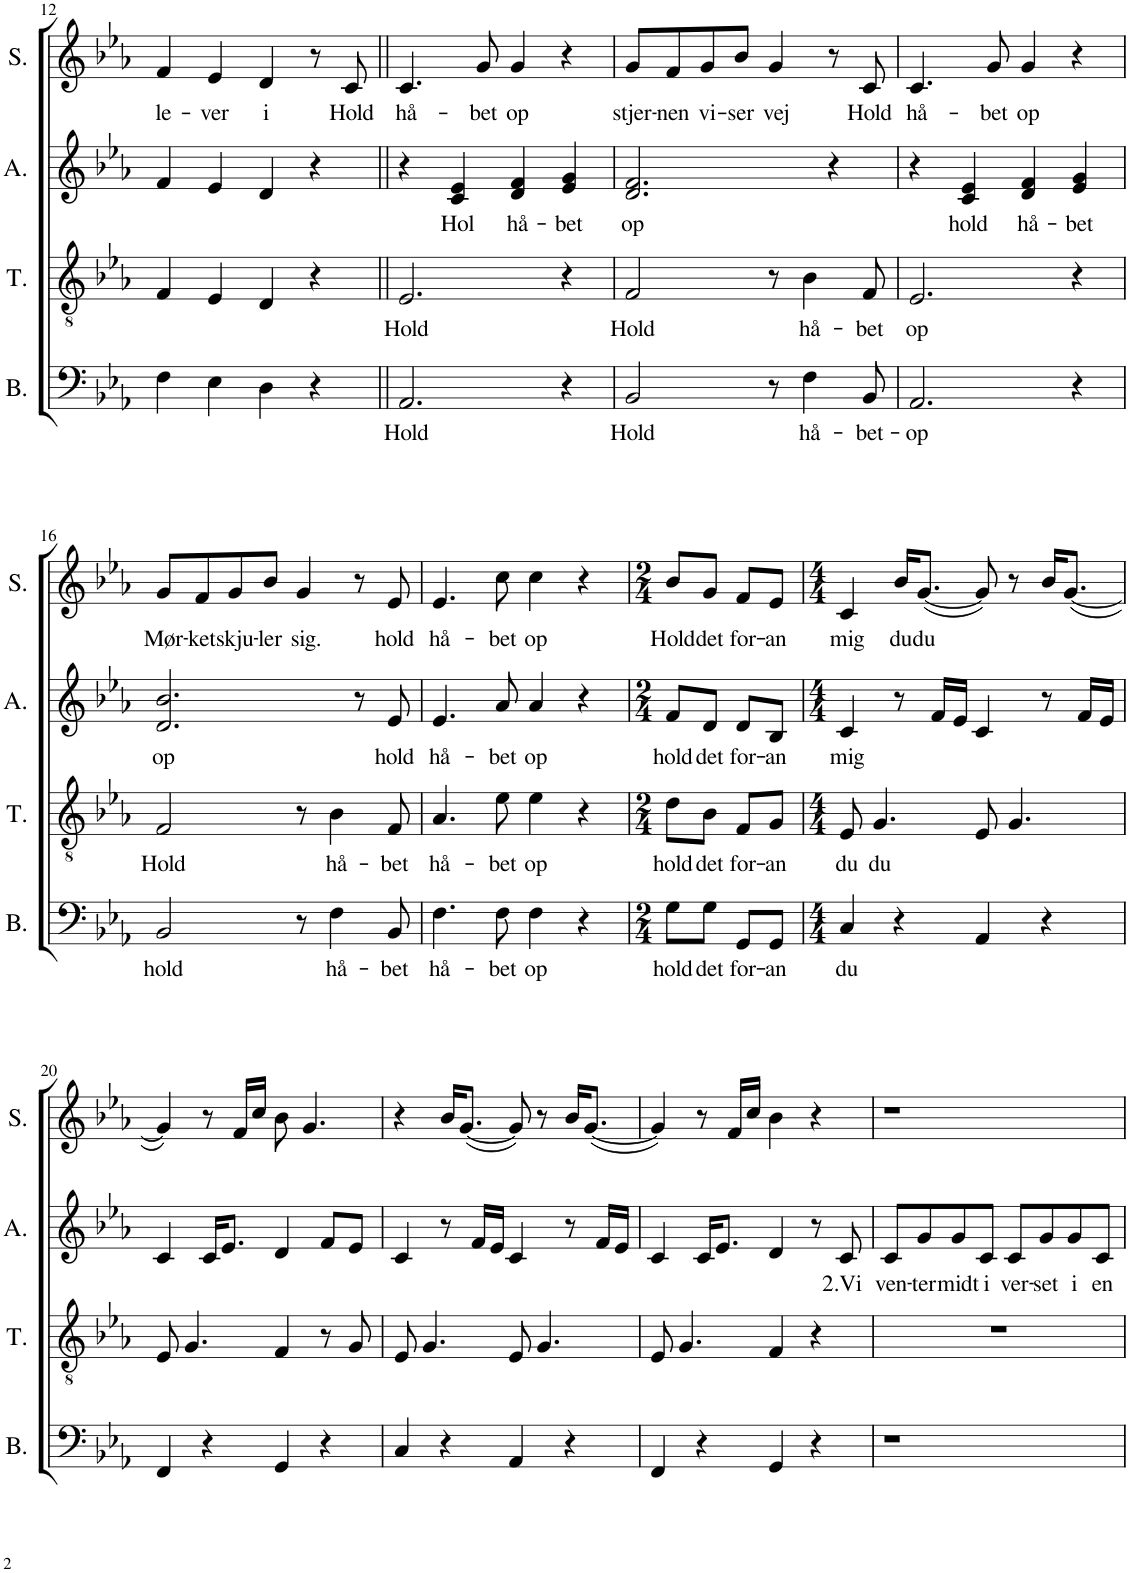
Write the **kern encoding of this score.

**kern	**text	**kern	**text	**kern	**text	**kern	**text
*part4	*part4	*part3	*part3	*part2	*part2	*part1	*part1
*staff4	*staff4	*staff3	*staff3	*staff2	*staff2	*staff1	*staff1
*I"Bass	*	*I"Tenor	*	*I"Alto	*	*I"Soprano	*
*I'B.	*	*I'T.	*	*I'A.	*	*I'S.	*
!!LO:PB:g=z
*clefF4	*	*clefGv2	*	*clefG2	*	*clefG2	*
*k[b-e-a-]	*	*k[b-e-a-]	*	*k[b-e-a-]	*	*k[b-e-a-]	*
*M4/4	*	*M4/4	*	*M4/4	*	*M4/4	*
=12	=12	=12	=12	=12	=12	=12	=12
!	!	!	!	!	!	!	!LO:LY:b
4F\	.	4F/	.	4f/	.	4f/	le-
!	!	!	!	!	!	!	!LO:LY:b
4E-\	.	4E-/	.	4e-/	.	4e-/	-ver
!	!	!	!	!	!	!	!LO:LY:b
4D\	.	4D/	.	4d/	.	4d/	i
4r	.	4r	.	4r	.	8r	.
!	!	!	!	!	!	!	!LO:LY:b
.	.	.	.	.	.	8c/	Hold
=13||	=13||	=13||	=13||	=13||	=13||	=13||	=13||
!	!LO:LY:b	!	!LO:LY:b	!	!	!	!LO:LY:b
2.AA-/	Hold	2.E-/	Hold	4r	.	4.c/	hå-
!	!	!	!	!	!LO:LY:b	!	!
.	.	.	.	4c/ 4e-/	Hol	.	.
!	!	!	!	!	!	!	!LO:LY:b
.	.	.	.	.	.	8g/	-bet
!	!	!	!	!	!LO:LY:b	!	!LO:LY:b
.	.	.	.	4d/ 4f/	hå-	4g/	op
!	!	!	!	!	!LO:LY:b	!	!
4r	.	4r	.	4e-/ 4g/	-bet	4r	.
=14	=14	=14	=14	=14	=14	=14	=14
!	!LO:LY:b	!	!LO:LY:b	!	!LO:LY:b	!	!LO:LY:b
2BB-/	Hold	2F/	Hold	2.d/ 2.f/	op	8g/L	stjer-
!	!	!	!	!	!	!	!LO:LY:b
.	.	.	.	.	.	8f/	-nen
!	!	!	!	!	!	!	!LO:LY:b
.	.	.	.	.	.	8g/	vi-
!	!	!	!	!	!	!	!LO:LY:b
.	.	.	.	.	.	8b-/J	-ser
!	!	!	!	!	!	!	!LO:LY:b
8r	.	8r	.	.	.	4g/	vej
!	!LO:LY:b	!	!LO:LY:b	!	!	!	!
4F\	hå-	4B-\	hå-	.	.	.	.
.	.	.	.	4r	.	8r	.
!	!LO:LY:b	!	!LO:LY:b	!	!	!	!LO:LY:b
8BB-/	-bet-	8F/	-bet	.	.	8c/	Hold
=15	=15	=15	=15	=15	=15	=15	=15
!	!LO:LY:b	!	!LO:LY:b	!	!	!	!LO:LY:b
2.AA-/	-op	2.E-/	op	4r	.	4.c/	hå-
!	!	!	!	!	!LO:LY:b	!	!
.	.	.	.	4c/ 4e-/	hold	.	.
!	!	!	!	!	!	!	!LO:LY:b
.	.	.	.	.	.	8g/	-bet
!	!	!	!	!	!LO:LY:b	!	!LO:LY:b
.	.	.	.	4d/ 4f/	hå-	4g/	op
!	!	!	!	!	!LO:LY:b	!	!
4r	.	4r	.	4e-/ 4g/	-bet	4r	.
!!LO:LB:g=z
=16	=16	=16	=16	=16	=16	=16	=16
!	!LO:LY:b	!	!LO:LY:b	!	!LO:LY:b	!	!LO:LY:b
2BB-/	hold	2F/	Hold	2.d/ 2.b-/	op	8g/L	Mør-
!	!	!	!	!	!	!	!LO:LY:b
.	.	.	.	.	.	8f/	-ket
!	!	!	!	!	!	!	!LO:LY:b
.	.	.	.	.	.	8g/	skju-
!	!	!	!	!	!	!	!LO:LY:b
.	.	.	.	.	.	8b-/J	-ler
!	!	!	!	!	!	!	!LO:LY:b
8r	.	8r	.	.	.	4g/	sig.
!	!LO:LY:b	!	!LO:LY:b	!	!	!	!
4F\	hå-	4B-\	hå-	.	.	.	.
.	.	.	.	8r	.	8r	.
!	!LO:LY:b	!	!LO:LY:b	!	!LO:LY:b	!	!LO:LY:b
8BB-/	-bet	8F/	-bet	8e-/	hold	8e-/	hold
=17	=17	=17	=17	=17	=17	=17	=17
!	!LO:LY:b	!	!LO:LY:b	!	!LO:LY:b	!	!LO:LY:b
4.F\	hå-	4.A-/	hå-	4.e-/	hå-	4.e-/	hå-
!	!LO:LY:b	!	!LO:LY:b	!	!LO:LY:b	!	!LO:LY:b
8F\	-bet	8e-\	-bet	8a-/	-bet	8cc\	-bet
!	!LO:LY:b	!	!LO:LY:b	!	!LO:LY:b	!	!LO:LY:b
4F\	op	4e-\	op	4a-/	op	4cc\	op
4r	.	4r	.	4r	.	4r	.
=18	=18	=18	=18	=18	=18	=18	=18
*M2/4	*	*M2/4	*	*M2/4	*	*M2/4	*
!	!LO:LY:b	!	!LO:LY:b	!	!LO:LY:b	!	!LO:LY:b
8G\L	hold	8d\L	hold	8f/L	hold	8b-/L	Hold
!	!LO:LY:b	!	!LO:LY:b	!	!LO:LY:b	!	!LO:LY:b
8G\J	det	8B-\J	det	8d/J	det	8g/J	det
!	!LO:LY:b	!	!LO:LY:b	!	!LO:LY:b	!	!LO:LY:b
8GG/L	for-	8F/L	for-	8d/L	for-	8f/L	for-
!	!LO:LY:b	!	!LO:LY:b	!	!LO:LY:b	!	!LO:LY:b
8GG/J	-an	8G/J	-an	8B-/J	-an	8e-/J	-an
=19	=19	=19	=19	=19	=19	=19	=19
*M4/4	*	*M4/4	*	*M4/4	*	*M4/4	*
!	!LO:LY:b	!	!LO:LY:b	!	!LO:LY:b	!	!LO:LY:b
4C/	du	8E-/	du	4c/	mig	4c/	mig
!	!	!	!LO:LY:b	!	!	!	!
.	.	4.G/	du	.	.	.	.
!	!	!	!	!	!	!	!LO:LY:b
4r	.	.	.	8r	.	16b-/KL	du
!	!	!	!	!	!	!	!LO:LY:b
.	.	.	.	.	.	([8.g/J	du
.	.	.	.	16f/LL	.	.	.
.	.	.	.	16e-/JJ	.	.	.
4AA-/	.	8E-/	.	4c/	.	8g/])	.
.	.	4.G/	.	.	.	8r	.
4r	.	.	.	8r	.	16b-/KL	.
.	.	.	.	.	.	([8.g/J	.
.	.	.	.	16f/LL	.	.	.
.	.	.	.	16e-/JJ	.	.	.
!!LO:LB:g=z
=20	=20	=20	=20	=20	=20	=20	=20
4FF/	.	8E-/	.	4c/	.	4g/])	.
.	.	4.G/	.	.	.	.	.
4r	.	.	.	16c/KL	.	8r	.
.	.	.	.	8.e-/J	.	.	.
.	.	.	.	.	.	16f/LL	.
.	.	.	.	.	.	16cc/JJ	.
4GG/	.	4F/	.	4d/	.	8b-\	.
.	.	.	.	.	.	4.g/	.
4r	.	8r	.	8f/L	.	.	.
.	.	8G/	.	8e-/J	.	.	.
=21	=21	=21	=21	=21	=21	=21	=21
4C/	.	8E-/	.	4c/	.	4r	.
.	.	4.G/	.	.	.	.	.
4r	.	.	.	8r	.	16b-/KL	.
.	.	.	.	.	.	([8.g/J	.
.	.	.	.	16f/LL	.	.	.
.	.	.	.	16e-/JJ	.	.	.
4AA-/	.	8E-/	.	4c/	.	8g/])	.
.	.	4.G/	.	.	.	8r	.
4r	.	.	.	8r	.	16b-/KL	.
.	.	.	.	.	.	([8.g/J	.
.	.	.	.	16f/LL	.	.	.
.	.	.	.	16e-/JJ	.	.	.
=22	=22	=22	=22	=22	=22	=22	=22
4FF/	.	8E-/	.	4c/	.	4g/])	.
.	.	4.G/	.	.	.	.	.
4r	.	.	.	16c/KL	.	8r	.
.	.	.	.	8.e-/J	.	.	.
.	.	.	.	.	.	16f/LL	.
.	.	.	.	.	.	16cc/JJ	.
4GG/	.	4F/	.	4d/	.	4b-\	.
4r	.	4r	.	8r	.	4r	.
!	!	!	!	!	!LO:LY:b	!	!
.	.	.	.	8c/	2.Vi	.	.
=23	=23	=23	=23	=23	=23	=23	=23
!	!	!	!	!	!LO:LY:b	!	!
1r	.	1r	.	8c/L	ven-	1r	.
!	!	!	!	!	!LO:LY:b	!	!
.	.	.	.	8g/	-ter	.	.
!	!	!	!	!	!LO:LY:b	!	!
.	.	.	.	8g/	midt	.	.
!	!	!	!	!	!LO:LY:b	!	!
.	.	.	.	8c/J	i	.	.
!	!	!	!	!	!LO:LY:b	!	!
.	.	.	.	8c/L	ver-	.	.
!	!	!	!	!	!LO:LY:b	!	!
.	.	.	.	8g/	-set	.	.
!	!	!	!	!	!LO:LY:b	!	!
.	.	.	.	8g/	i	.	.
!	!	!	!	!	!LO:LY:b	!	!
.	.	.	.	8c/J	en	.	.
=	=	=	=	=	=	=	=
*-	*-	*-	*-	*-	*-	*-	*-
